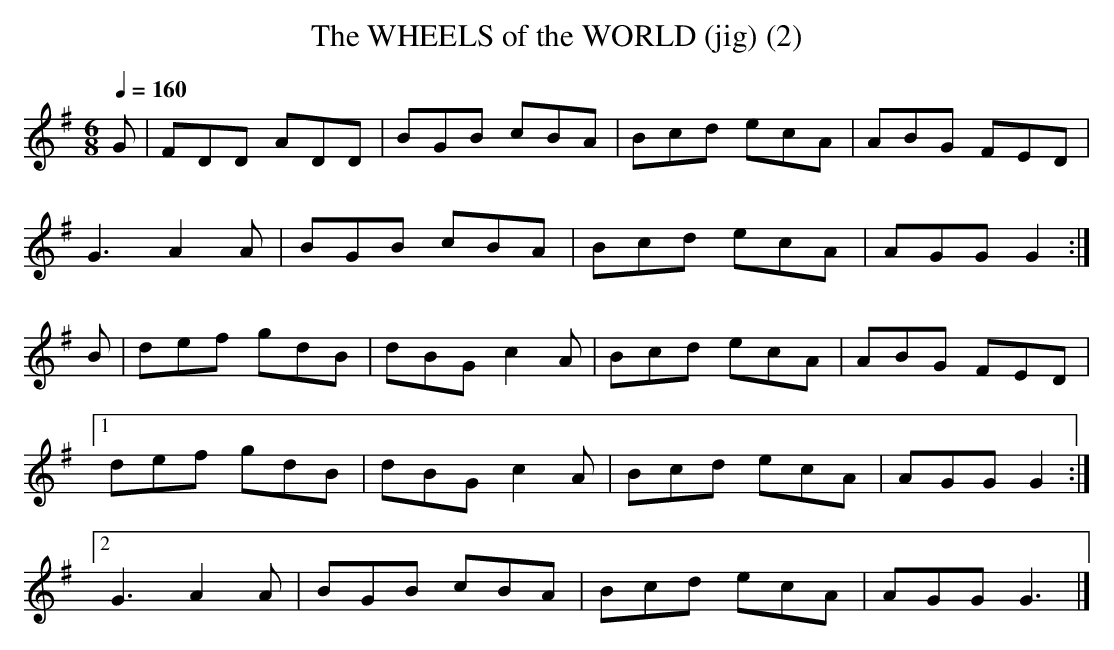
X:1
T:WHEELS of the WORLD (jig) (2), The
Q:1/4=160
M:6/8
L:1/8
K:G
G|FDD ADD|BGB cBA|Bcd ecA|ABG FED|
G3 A2A|BGB cBA|Bcd ecA|AGG G2:|
B|def gdB|dBG c2A|Bcd ecA|ABG FED|
[1 def gdB|dBG c2A|Bcd ecA|AGG G2 :|
[2 G3 A2A|BGB cBA|Bcd ecA|AGG G3|]
